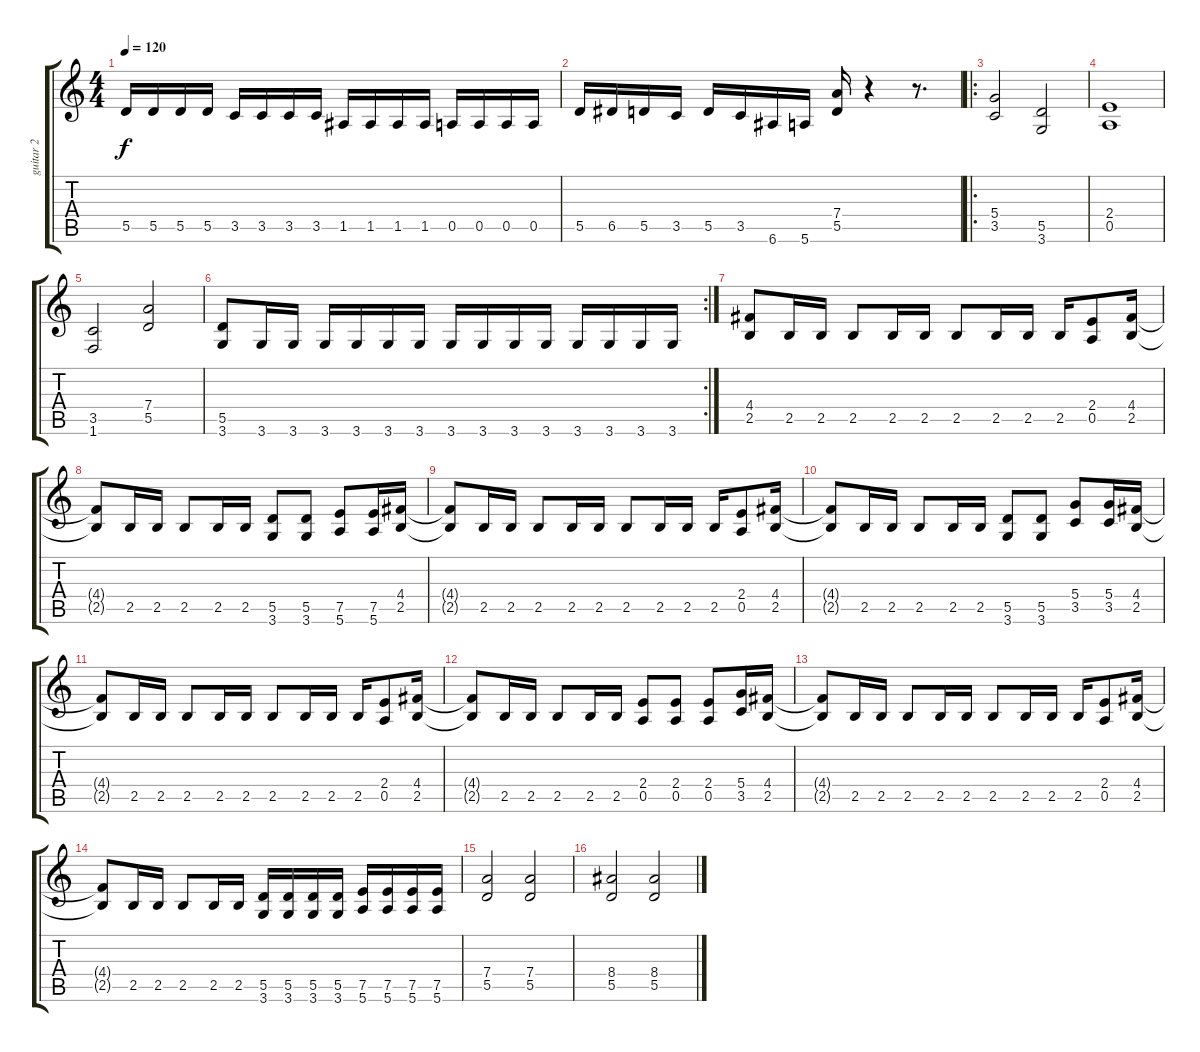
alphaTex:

\track ("guitar 2" "guitar 2") {instrument overdrivenguitar}
\staff {score tabs}
\tuning (E4 B3 G3 D3 A2 E2) {hide}
\ts (4 4)
\tempo 120
\clef g2
\ks c
5.5.16{dy f} 5.5.16 5.5.16 5.5.16 3.5.16 3.5.16 3.5.16 3.5.16 1.5.16 1.5.16 1.5.16 1.5.16 0.5.16 0.5.16 0.5.16 0.5.16 |
5.5.16 6.5.16 5.5.16 3.5.16 5.5.16 3.5.16 6.6.16 5.6.16 (7.4 5.5).16 r.4 r.8{d} |
\ro
(5.4 3.5).2 (5.5 3.6).2 |
(2.4 0.5).1 |
(3.5 1.6).2 (7.4 5.5).2 |
\rc 2
(5.5 3.6).8 3.6.16 3.6.16 3.6.16 3.6.16 3.6.16 3.6.16 3.6.16 3.6.16 3.6.16 3.6.16 3.6.16 3.6.16 3.6.16 3.6.16 |
(4.4 2.5).8 2.5.16 2.5.16 2.5.8 2.5.16 2.5.16 2.5.8 2.5.16 2.5.16 2.5.16 (2.4 0.5).8 (4.4 2.5).16 |
(4.4{t} 2.5{t}).8 2.5.16 2.5.16 2.5.8 2.5.16 2.5.16 (5.5 3.6).8 (5.5 3.6).8 (7.5 5.6).8 (7.5 5.6).16 (4.4 2.5).16 |
(4.4{t} 2.5{t}).8 2.5.16 2.5.16 2.5.8 2.5.16 2.5.16 2.5.8 2.5.16 2.5.16 2.5.16 (2.4 0.5).8 (4.4 2.5).16 |
(4.4{t} 2.5{t}).8 2.5.16 2.5.16 2.5.8 2.5.16 2.5.16 (5.5 3.6).8 (5.5 3.6).8 (5.4 3.5).8 (5.4 3.5).16 (4.4 2.5).16 |
(4.4{t} 2.5{t}).8 2.5.16 2.5.16 2.5.8 2.5.16 2.5.16 2.5.8 2.5.16 2.5.16 2.5.16 (2.4 0.5).8 (4.4 2.5).16 |
(4.4{t} 2.5{t}).8 2.5.16 2.5.16 2.5.8 2.5.16 2.5.16 (2.4 0.5).8 (2.4 0.5).8 (2.4 0.5).8 (5.4 3.5).16 (4.4 2.5).16 |
(4.4{t} 2.5{t}).8 2.5.16 2.5.16 2.5.8 2.5.16 2.5.16 2.5.8 2.5.16 2.5.16 2.5.16 (2.4 0.5).8 (4.4 2.5).16 |
(4.4{t} 2.5{t}).8 2.5.16 2.5.16 2.5.8 2.5.16 2.5.16 (5.5 3.6).16 (5.5 3.6).16 (5.5 3.6).16 (5.5 3.6).16 (7.5 5.6).16 (7.5 5.6).16 (7.5 5.6).16 (7.5 5.6).16 |
(7.4 5.5).2 (7.4 5.5).2 |
(8.4 5.5).2 (8.4 5.5).2
